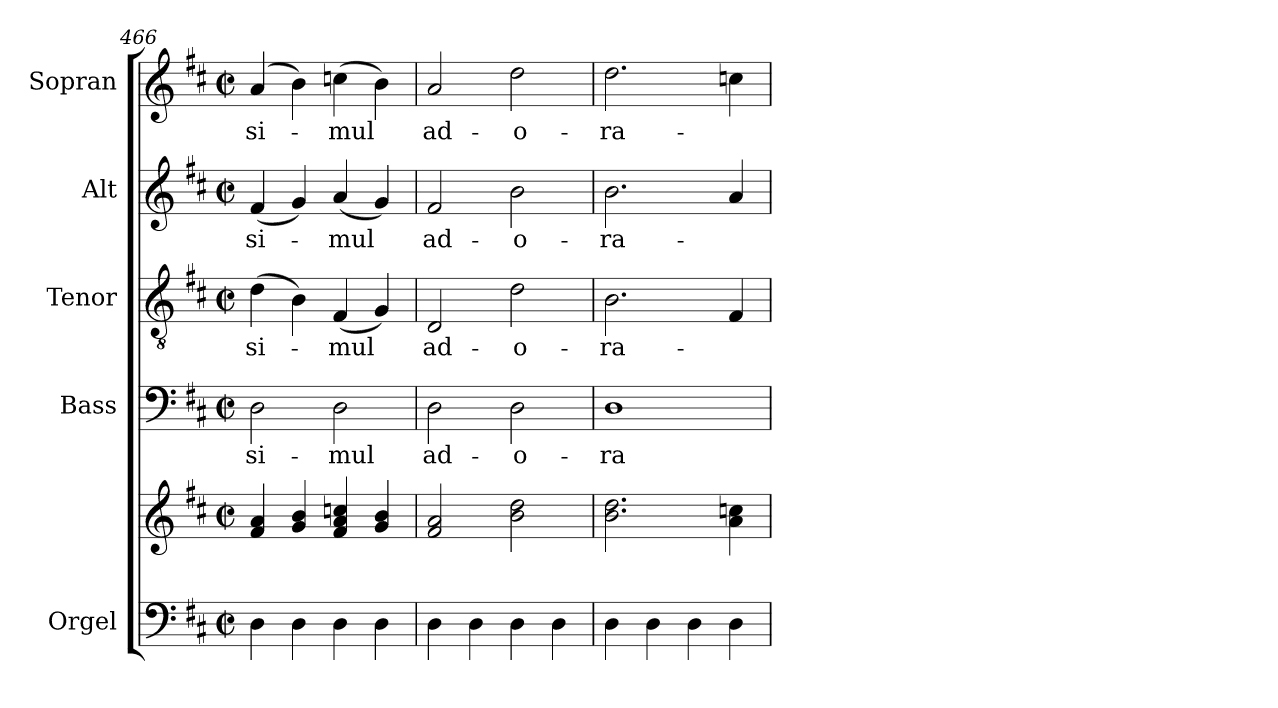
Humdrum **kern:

**kern	**kern	**kern	**text	**kern	**text	**kern	**text	**kern	**text
*part5	*part5	*part4	*part4	*part3	*part3	*part2	*part2	*part1	*part1
*staff6	*staff5	*staff4	*staff4	*staff3	*staff3	*staff2	*staff2	*staff1	*staff1
*I"Orgel	*	*I"Bass	*	*I"Tenor	*	*I"Alt	*	*I"Sopran	*
*I'Org.	*	*I'B.	*	*I'T.	*	*I'A.	*	*I'S.	*
*clefF4	*clefG2	*clefF4	*	*clefGv2	*	*clefG2	*	*clefG2	*
*k[f#c#]	*k[f#c#]	*k[f#c#]	*	*k[f#c#]	*	*k[f#c#]	*	*k[f#c#]	*
*D:	*D:	*D:	*	*D:	*	*D:	*	*D:	*
*M2/2	*M2/2	*M2/2	*	*M2/2	*	*M2/2	*	*M2/2	*
*met(c|)	*met(c|)	*met(c|)	*	*met(c|)	*	*met(c|)	*	*met(c|)	*
=466	=466	=466	=466	=466	=466	=466	=466	=466	=466
!	!	!	!LO:LY:b	!	!LO:LY:b	!	!LO:LY:b	!	!LO:LY:b
4D\	4f#/ 4a/	2D\	si-	(>4d\	si-	(<4f#/	si-	(4a/	si-
4D\	4g/ 4b/	.	.	4B\)	.	4g/)	.	4b\)	.
!	!	!	!LO:LY:b	!	!LO:LY:b	!	!LO:LY:b	!	!LO:LY:b
4D\	4f#/ 4a/ 4ccn/	2D\	-mul	(<4F#/	-mul	(<4a/	-mul	(>4ccn\	-mul
4D\	4g/ 4b/	.	.	4G/)	.	4g/)	.	4b\)	.
=467	=467	=467	=467	=467	=467	=467	=467	=467	=467
!	!	!	!LO:LY:b	!	!LO:LY:b	!	!LO:LY:b	!	!LO:LY:b
4D\	2f#/ 2a/	2D\	ad-	2D/	ad-	2f#/	ad-	2a/	ad-
4D\	.	.	.	.	.	.	.	.	.
!	!	!	!LO:LY:b	!	!LO:LY:b	!	!LO:LY:b	!	!LO:LY:b
4D\	2b\ 2dd\	2D\	-o-	2d\	-o-	2b\	-o-	2dd\	-o-
4D\	.	.	.	.	.	.	.	.	.
!!LO:LB:g=z
=468	=468	=468	=468	=468	=468	=468	=468	=468	=468
!	!	!	!LO:LY:b	!	!LO:LY:b	!	!LO:LY:b	!	!LO:LY:b
4D\	2.b\ 2.dd\	1D	-ra-	2.B\	-ra-	2.b\	-ra-	2.dd\	-ra-
4D\	.	.	.	.	.	.	.	.	.
4D\	.	.	.	.	.	.	.	.	.
4D\	4a\ 4ccn\	.	.	4F#/	.	4a/	.	4ccn\	.
=	=	=	=	=	=	=	=	=	=
*-	*-	*-	*-	*-	*-	*-	*-	*-	*-
